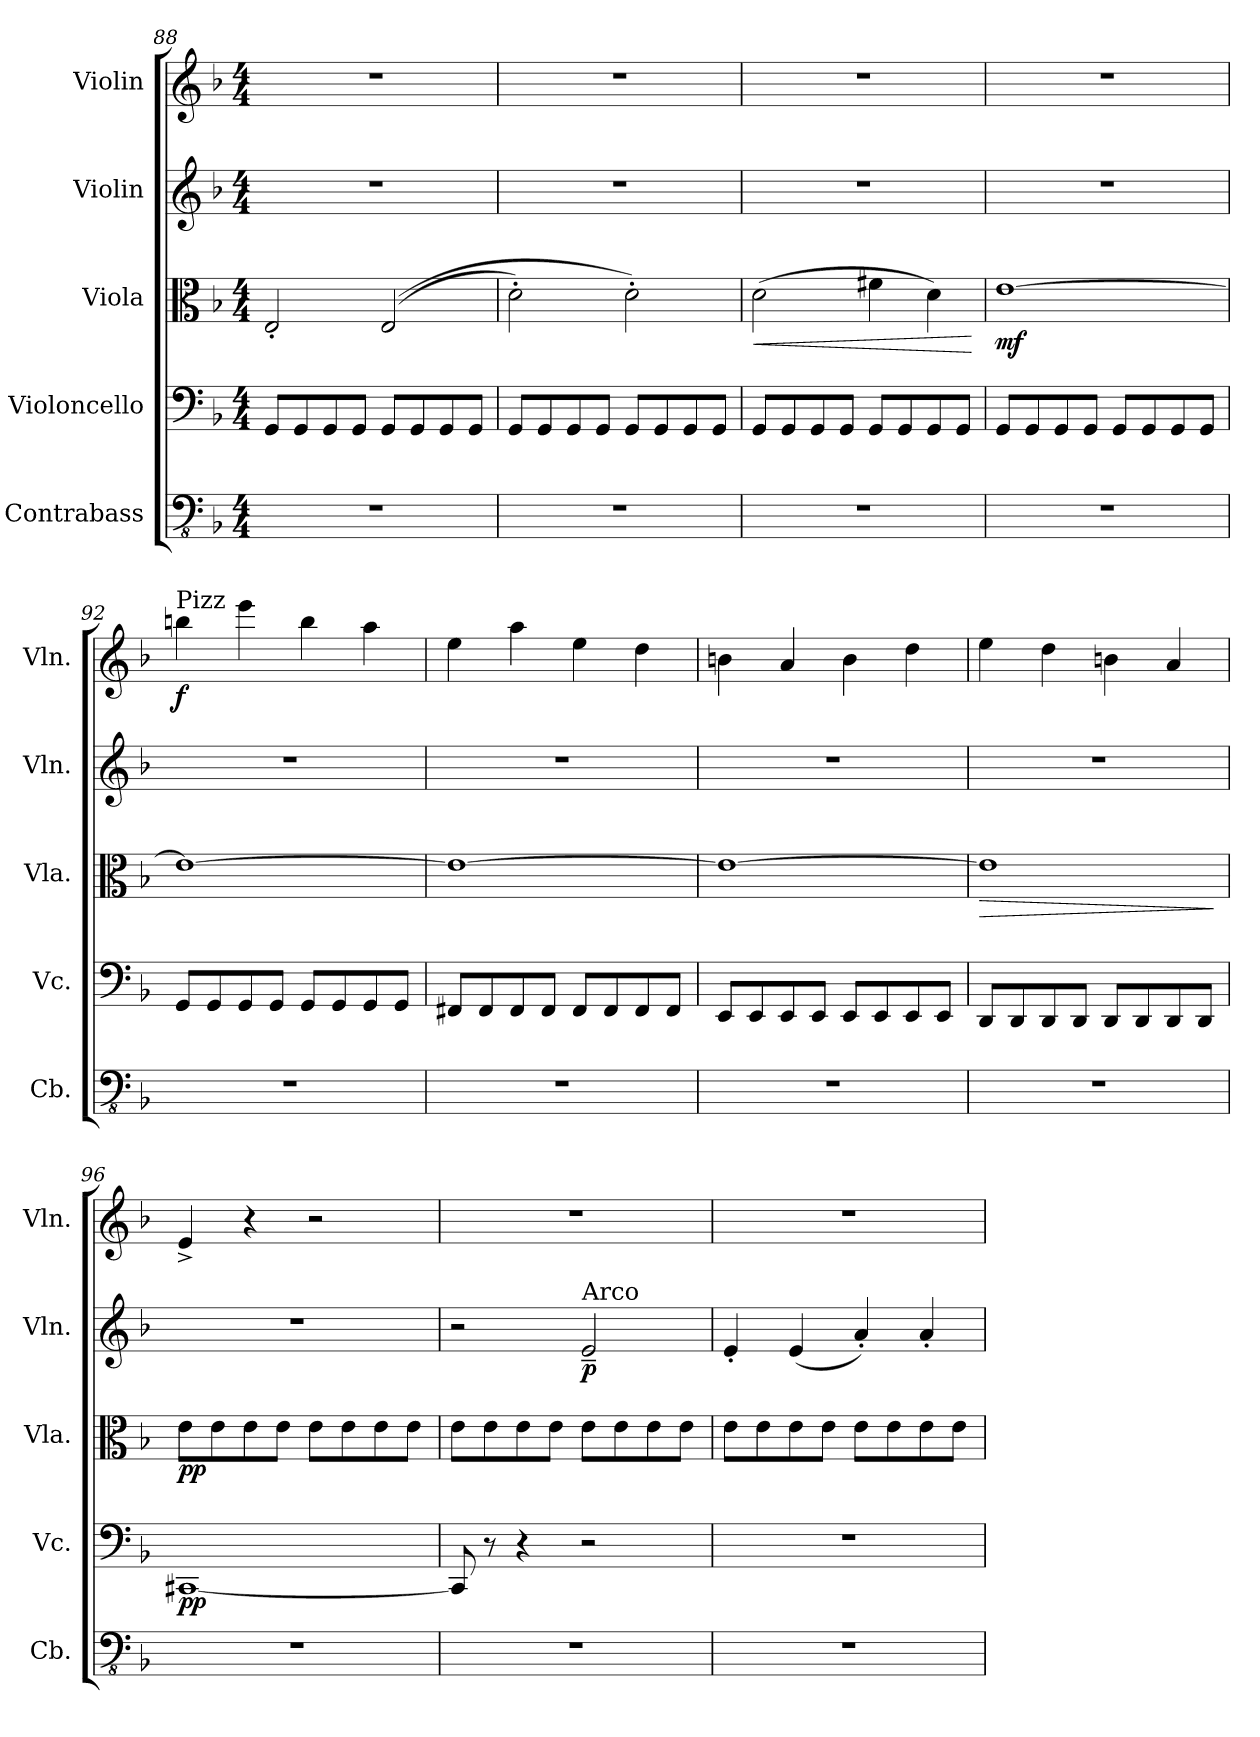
**kern	**kern	**dynam	**kern	**dynam	**kern	**dynam	**kern	**dynam
*part5	*part4	*part4	*part3	*part3	*part2	*part2	*part1	*part1
*staff5	*staff4	*staff4	*staff3	*staff3	*staff2	*staff2	*staff1	*staff1
*I"Contrabass	*I"Violoncello	*	*I"Viola	*	*I"Violin	*	*I"Violin	*
*I'Cb.	*I'Vc.	*	*I'Vla.	*	*I'Vln.	*	*I'Vln.	*
!!LO:LB:g=z
*clefFv4	*clefF4	*	*clefC3	*	*clefG2	*	*clefG2	*
*ITrd7c12	*	*	*	*	*	*	*	*
*k[b-]	*k[b-]	*	*k[b-]	*	*k[b-]	*	*k[b-]	*
*M4/4	*M4/4	*	*M4/4	*	*M4/4	*	*M4/4	*
=88	=88	=88	=88	=88	=88	=88	=88	=88
1r	8GG/L	.	2E'/	.	1r	.	1r	.
.	8GG/	.	.	.	.	.	.	.
.	8GG/	.	.	.	.	.	.	.
.	8GG/J	.	.	.	.	.	.	.
.	8GG/L	.	((2E/	.	.	.	.	.
.	8GG/	.	.	.	.	.	.	.
.	8GG/	.	.	.	.	.	.	.
.	8GG/J	.	.	.	.	.	.	.
=89	=89	=89	=89	=89	=89	=89	=89	=89
1r	8GG/L	.	2d'\)	.	1r	.	1r	.
.	8GG/	.	.	.	.	.	.	.
.	8GG/	.	.	.	.	.	.	.
.	8GG/J	.	.	.	.	.	.	.
.	8GG/L	.	2d'\)	.	.	.	.	.
.	8GG/	.	.	.	.	.	.	.
.	8GG/	.	.	.	.	.	.	.
.	8GG/J	.	.	.	.	.	.	.
=90	=90	=90	=90	=90	=90	=90	=90	=90
!	!	!	!	!LO:HP:b	!	!	!	!
1r	8GG/L	.	(2d\	<	1r	.	1r	.
.	8GG/	.	.	.	.	.	.	.
.	8GG/	.	.	.	.	.	.	.
.	8GG/J	.	.	.	.	.	.	.
.	8GG/L	.	4f#X\	.	.	.	.	.
.	8GG/	.	.	.	.	.	.	.
.	8GG/	.	4d\)	.	.	.	.	.
.	8GG/J	.	.	.	.	.	.	.
.	.	.	.	[	.	.	.	.
=91	=91	=91	=91	=91	=91	=91	=91	=91
!	!	!	!	!LO:DY:b	!	!	!	!
1r	8GG/L	.	[1e	mf	1r	.	1r	.
.	8GG/	.	.	.	.	.	.	.
.	8GG/	.	.	.	.	.	.	.
.	8GG/J	.	.	.	.	.	.	.
.	8GG/L	.	.	.	.	.	.	.
.	8GG/	.	.	.	.	.	.	.
.	8GG/	.	.	.	.	.	.	.
.	8GG/J	.	.	.	.	.	.	.
=92	=92	=92	=92	=92	=92	=92	=92	=92
!	!	!	!	!	!	!	!LO:TX:a:t=Pizz	!
!	!	!	!	!	!	!	!	!LO:DY:b
1r	8GG/L	.	1e_	.	1r	.	4bbn\	f
.	8GG/	.	.	.	.	.	.	.
.	8GG/	.	.	.	.	.	4eee\	.
.	8GG/J	.	.	.	.	.	.	.
.	8GG/L	.	.	.	.	.	4bb\	.
.	8GG/	.	.	.	.	.	.	.
.	8GG/	.	.	.	.	.	4aa\	.
.	8GG/J	.	.	.	.	.	.	.
!!LO:PB:g=z
=93	=93	=93	=93	=93	=93	=93	=93	=93
1r	8FF#X/L	.	1e_	.	1r	.	4ee\	.
.	8FF#/	.	.	.	.	.	.	.
.	8FF#/	.	.	.	.	.	4aa\	.
.	8FF#/J	.	.	.	.	.	.	.
.	8FF#/L	.	.	.	.	.	4ee\	.
.	8FF#/	.	.	.	.	.	.	.
.	8FF#/	.	.	.	.	.	4dd\	.
.	8FF#/J	.	.	.	.	.	.	.
=94	=94	=94	=94	=94	=94	=94	=94	=94
1r	8EE/L	.	1e_	.	1r	.	4bn\	.
.	8EE/	.	.	.	.	.	.	.
.	8EE/	.	.	.	.	.	4a/	.
.	8EE/J	.	.	.	.	.	.	.
.	8EE/L	.	.	.	.	.	4b\	.
.	8EE/	.	.	.	.	.	.	.
.	8EE/	.	.	.	.	.	4dd\	.
.	8EE/J	.	.	.	.	.	.	.
=95	=95	=95	=95	=95	=95	=95	=95	=95
!	!	!	!	!LO:HP:b	!	!	!	!
1r	8DD/L	.	1e]	>	1r	.	4ee\	.
.	8DD/	.	.	.	.	.	.	.
.	8DD/	.	.	.	.	.	4dd\	.
.	8DD/J	.	.	.	.	.	.	.
.	8DD/L	.	.	.	.	.	4bn\	.
.	8DD/	.	.	.	.	.	.	.
.	8DD/	.	.	.	.	.	4a/	.
.	8DD/J	.	.	.	.	.	.	.
.	.	.	.	]	.	.	.	.
=96	=96	=96	=96	=96	=96	=96	=96	=96
!	!	!LO:DY:b	!	!LO:DY:b	!	!	!	!
1r	[1CC#X	pp	8e\L	pp	1r	.	4e^/	.
.	.	.	8e\	.	.	.	.	.
.	.	.	8e\	.	.	.	4r	.
.	.	.	8e\J	.	.	.	.	.
.	.	.	8e\L	.	.	.	2r	.
.	.	.	8e\	.	.	.	.	.
.	.	.	8e\	.	.	.	.	.
.	.	.	8e\J	.	.	.	.	.
!!LO:LB:g=z
=97	=97	=97	=97	=97	=97	=97	=97	=97
1r	8CC#/]	.	8e\L	.	2r	.	1r	.
.	8r	.	8e\	.	.	.	.	.
.	4r	.	8e\	.	.	.	.	.
.	.	.	8e\J	.	.	.	.	.
!	!	!	!	!	!LO:TX:a:t=Arco	!	!	!
!	!	!	!	!	!	!LO:DY:b	!	!
.	2r	.	8e\L	.	2e~/	p	.	.
.	.	.	8e\	.	.	.	.	.
.	.	.	8e\	.	.	.	.	.
.	.	.	8e\J	.	.	.	.	.
=98	=98	=98	=98	=98	=98	=98	=98	=98
1r	1r	.	8e\L	.	4e'/	.	1r	.
.	.	.	8e\	.	.	.	.	.
.	.	.	8e\	.	(4e/	.	.	.
.	.	.	8e\J	.	.	.	.	.
.	.	.	8e\L	.	4a'/)	.	.	.
.	.	.	8e\	.	.	.	.	.
.	.	.	8e\	.	4a'/	.	.	.
.	.	.	8e\J	.	.	.	.	.
=	=	=	=	=	=	=	=	=
*-	*-	*-	*-	*-	*-	*-	*-	*-
